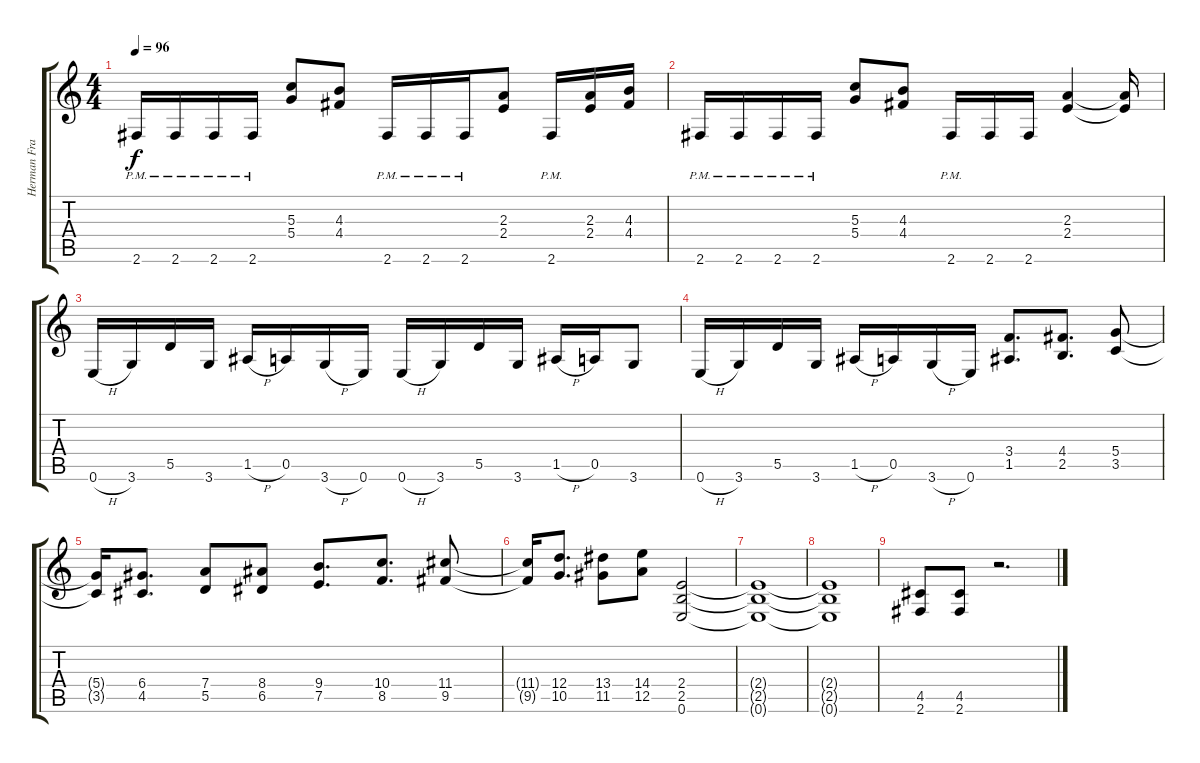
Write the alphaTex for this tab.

\track ("Herman Frank" "Herman Fra") {instrument distortionguitar}
\staff {score tabs}
\tuning (E4 B3 G3 D3 A2 E2) {hide}
\ts (4 4)
\tempo 96
\clef g2
\ks c
2.6{pm}.16{dy f} 2.6{pm}.16 2.6{pm}.16 2.6{pm}.16 (5.3 5.4).8 (4.3 4.4).8 2.6{pm}.16 2.6{pm}.16 2.6{pm}.16 (2.3 2.4).8 2.6{pm}.16 (2.3 2.4).16 (4.3 4.4).16 |
2.6{pm}.16 2.6{pm}.16 2.6{pm}.16 2.6{pm}.16 (5.3 5.4).8 (4.3 4.4).8 2.6{pm}.16 2.6.16 2.6.16 (2.3 2.4).4 (2.3{t} 2.4{t}).16 |
0.6{h}.16 3.6.16 5.5.16 3.6.16 1.5{h}.16 0.5.16 3.6{h}.16 0.6.16 0.6{h}.16 3.6.16 5.5.16 3.6.16 1.5{h}.16 0.5.16 3.6.8 |
0.6{h}.16 3.6.16 5.5.16 3.6.16 1.5{h}.16 0.5.16 3.6{h}.16 0.6.16 (3.4 1.5).8{d} (4.4 2.5).8{d} (5.4 3.5).8 |
(5.4{t} 3.5{t}).16 (6.4 4.5).8{d} (7.4 5.5).8 (8.4 6.5).8 (9.4 7.5).8{d} (10.4 8.5).8{d} (11.4 9.5).8 |
(11.4{t} 9.5{t}).16 (12.4 10.5).8{d} (13.4 11.5).8 (14.4 12.5).8 (2.4 2.5 0.6).2 |
(2.4{t} 2.5{t} 0.6{t}).1 |
(2.4{t} 2.5{t} 0.6{t}).1 |
(4.5 2.6).8 (4.5 2.6).8 r.2{d}
